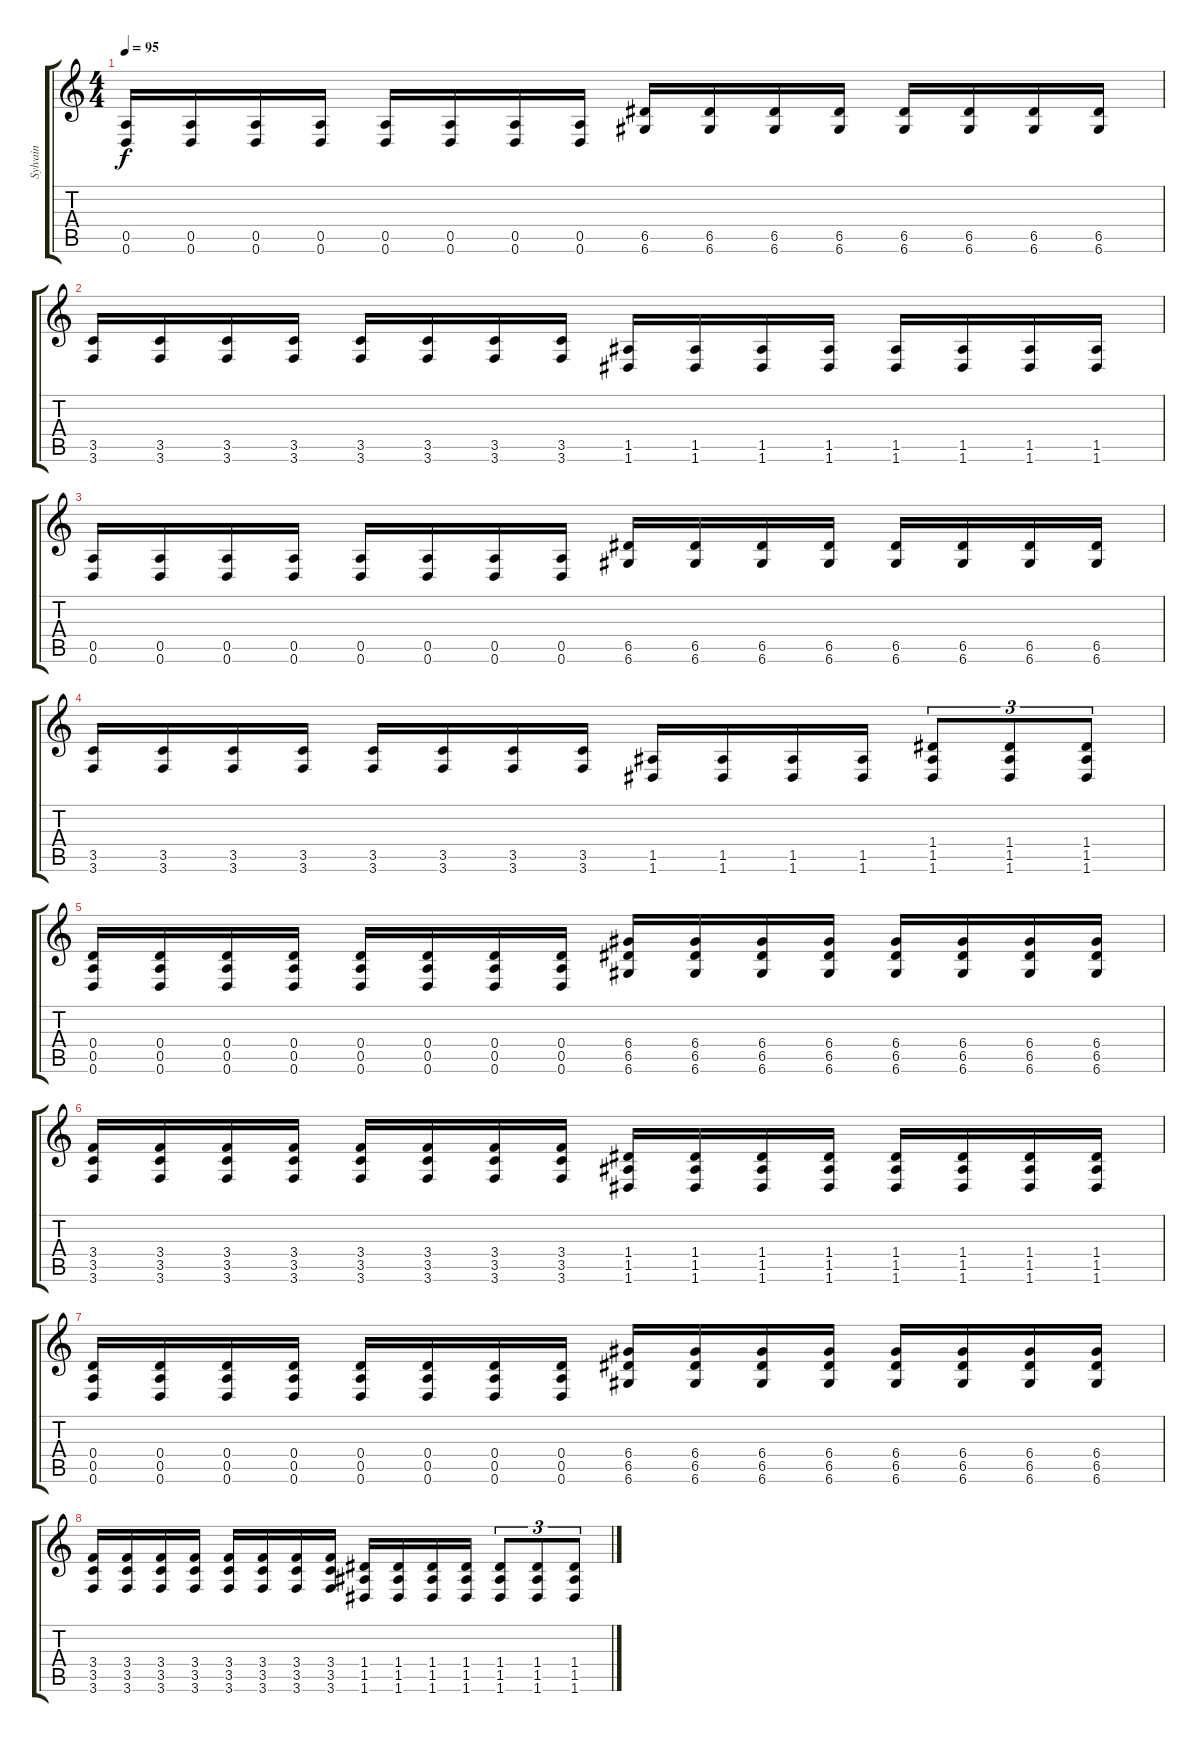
\track ("Sylvain" "Sylvain") {instrument distortionguitar}
\staff {score tabs}
\tuning (E4 B3 G3 D3 A2 D2) {hide}
\ts (4 4)
\tempo 95
\clef g2
\ks c
(0.5 0.6).16{dy f volume 8} (0.5 0.6).16 (0.5 0.6).16 (0.5 0.6).16 (0.5 0.6).16 (0.5 0.6).16 (0.5 0.6).16 (0.5 0.6).16 (6.5 6.6).16 (6.5 6.6).16 (6.5 6.6).16 (6.5 6.6).16 (6.5 6.6).16 (6.5 6.6).16 (6.5 6.6).16 (6.5 6.6).16 |
(3.5 3.6).16 (3.5 3.6).16 (3.5 3.6).16 (3.5 3.6).16 (3.5 3.6).16 (3.5 3.6).16 (3.5 3.6).16 (3.5 3.6).16 (1.5 1.6).16 (1.5 1.6).16 (1.5 1.6).16 (1.5 1.6).16 (1.5 1.6).16 (1.5 1.6).16 (1.5 1.6).16 (1.5 1.6).16 |
(0.5 0.6).16{volume 8} (0.5 0.6).16 (0.5 0.6).16 (0.5 0.6).16 (0.5 0.6).16 (0.5 0.6).16 (0.5 0.6).16 (0.5 0.6).16 (6.5 6.6).16 (6.5 6.6).16 (6.5 6.6).16 (6.5 6.6).16 (6.5 6.6).16 (6.5 6.6).16 (6.5 6.6).16 (6.5 6.6).16 |
(3.5 3.6).16 (3.5 3.6).16 (3.5 3.6).16 (3.5 3.6).16 (3.5 3.6).16 (3.5 3.6).16 (3.5 3.6).16 (3.5 3.6).16 (1.5 1.6).16 (1.5 1.6).16 (1.5 1.6).16 (1.5 1.6).16 (1.4 1.5 1.6).8{tu (3 2)} (1.4 1.5 1.6).8{tu (3 2)} (1.4 1.5 1.6).8{tu (3 2)} |
(0.4 0.5 0.6).16{volume 13} (0.4 0.5 0.6).16 (0.4 0.5 0.6).16 (0.4 0.5 0.6).16 (0.4 0.5 0.6).16 (0.4 0.5 0.6).16 (0.4 0.5 0.6).16 (0.4 0.5 0.6).16 (6.4 6.5 6.6).16 (6.4 6.5 6.6).16 (6.4 6.5 6.6).16 (6.4 6.5 6.6).16 (6.4 6.5 6.6).16 (6.4 6.5 6.6).16 (6.4 6.5 6.6).16 (6.4 6.5 6.6).16 |
(3.4 3.5 3.6).16 (3.4 3.5 3.6).16 (3.4 3.5 3.6).16 (3.4 3.5 3.6).16 (3.4 3.5 3.6).16 (3.4 3.5 3.6).16 (3.4 3.5 3.6).16 (3.4 3.5 3.6).16 (1.4 1.5 1.6).16 (1.4 1.5 1.6).16 (1.4 1.5 1.6).16 (1.4 1.5 1.6).16 (1.4 1.5 1.6).16 (1.4 1.5 1.6).16 (1.4 1.5 1.6).16 (1.4 1.5 1.6).16 |
(0.4 0.5 0.6).16 (0.4 0.5 0.6).16 (0.4 0.5 0.6).16 (0.4 0.5 0.6).16 (0.4 0.5 0.6).16 (0.4 0.5 0.6).16 (0.4 0.5 0.6).16 (0.4 0.5 0.6).16 (6.4 6.5 6.6).16 (6.4 6.5 6.6).16 (6.4 6.5 6.6).16 (6.4 6.5 6.6).16 (6.4 6.5 6.6).16 (6.4 6.5 6.6).16 (6.4 6.5 6.6).16 (6.4 6.5 6.6).16 |
(3.4 3.5 3.6).16 (3.4 3.5 3.6).16 (3.4 3.5 3.6).16 (3.4 3.5 3.6).16 (3.4 3.5 3.6).16 (3.4 3.5 3.6).16 (3.4 3.5 3.6).16 (3.4 3.5 3.6).16 (1.4 1.5 1.6).16 (1.4 1.5 1.6).16 (1.4 1.5 1.6).16 (1.4 1.5 1.6).16 (1.4 1.5 1.6).8{tu (3 2)} (1.4 1.5 1.6).8{tu (3 2)} (1.4 1.5 1.6).8{tu (3 2)}
